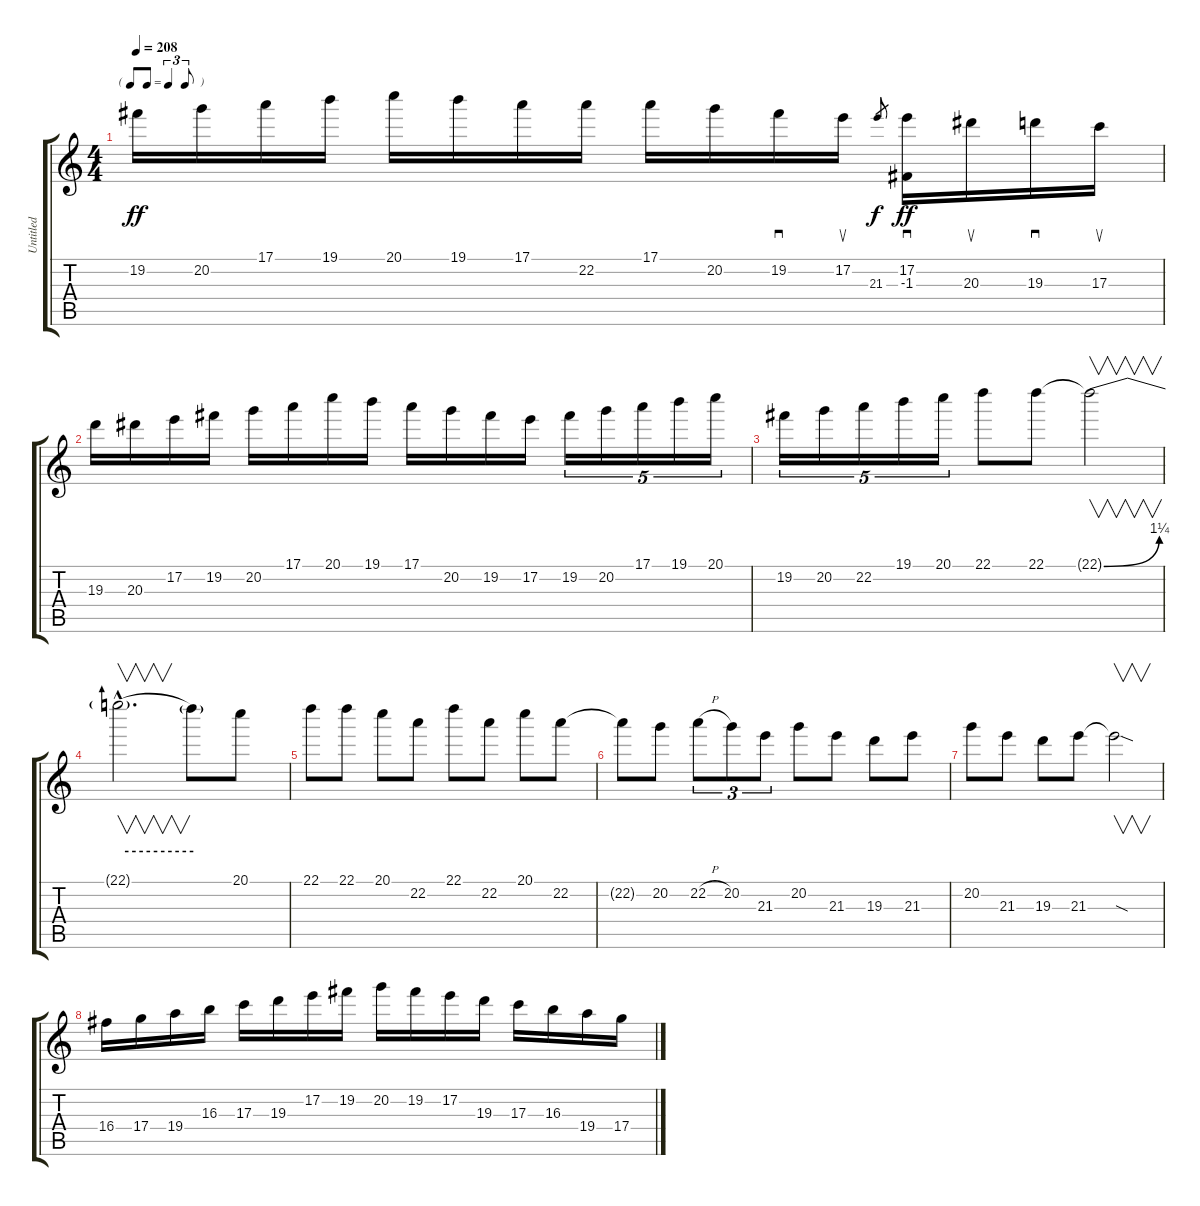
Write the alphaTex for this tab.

\track ("Untitled" "Untitled") {instrument overdrivenguitar}
\staff {score tabs}
\tuning (E4 B3 G3 D3 A2 E2) {hide}
\ts (4 4)
\tf triplet8th
\tempo 208
\clef g2
\ks c
19.2.16{dy ff} 20.2.16 17.1.16 19.1.16 20.1.16 19.1.16 17.1.16 22.2.16 17.1.16 20.2.16 19.2.16{sd} 17.2.16{su} 21.3.8{gr dy f} (17.2 -1.3).16{sd dy ff} 20.3.16{su} 19.3.16{sd} 17.3.16{su} |
19.3.16 20.3.16 17.2.16 19.2.16 20.2.16 17.1.16 20.1.16 19.1.16 17.1.16 20.2.16 19.2.16 17.2.16 19.2.16{tu (5 4)} 20.2.16{tu (5 4)} 17.1.16{tu (5 4)} 19.1.16{tu (5 4)} 20.1.16{tu (5 4)} |
19.2.16{tu (5 4)} 20.2.16{tu (5 4)} 22.2.16{tu (5 4)} 19.1.16{tu (5 4)} 20.1.16{tu (5 4)} 22.1.8 22.1.8 22.1{be (bend 0 0 60 5) t}.2{v} |
22.1{be (hold 0 5 60 5) hac t}.2{v d} 22.1{be (hold 40 0 60 0) t}.8 20.1.8 |
22.1.8 22.1.8 20.1.8 22.2.8 22.1.8 22.2.8 20.1.8 22.2.8 |
22.2{t}.8 20.2.8 22.2{h}.8{tu (3 2)} 20.2.8{tu (3 2)} 21.3.8{tu (3 2)} 20.2.8 21.3.8 19.3.8 21.3.8 |
20.2.8 21.3.8 19.3.8 21.3.8 21.3{sod t}.2{v} |
16.4.16 17.4.16 19.4.16 16.3.16 17.3.16 19.3.16 17.2.16 19.2.16 20.2.16 19.2.16 17.2.16 19.3.16 17.3.16 16.3.16 19.4.16 17.4.16
